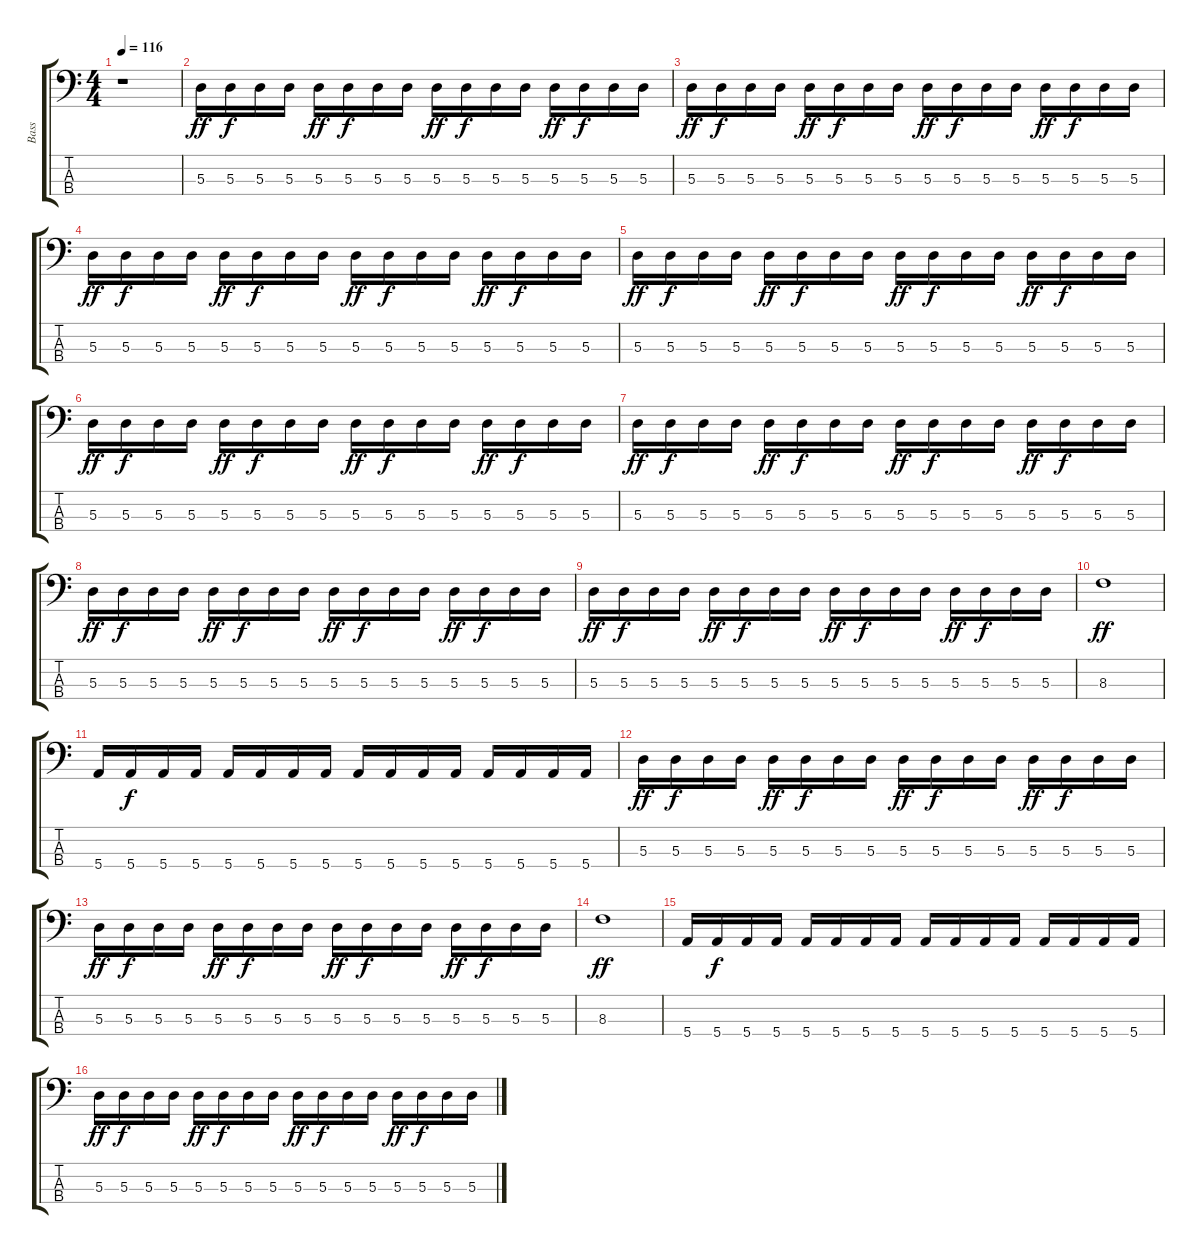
\track ("Bass" "Bass") {instrument electricbasspick}
\staff {score tabs}
\tuning (G2 D2 A1 E1) {hide}
\ts (4 4)
\tempo 116
\clef f4
\ks c
r.1{dy ff instrument electricbasspick} |
5.3.16 5.3.16{dy f} 5.3.16 5.3.16 5.3.16{dy ff} 5.3.16{dy f} 5.3.16 5.3.16 5.3.16{dy ff} 5.3.16{dy f} 5.3.16 5.3.16 5.3.16{dy ff} 5.3.16{dy f} 5.3.16 5.3.16 |
5.3.16{dy ff} 5.3.16{dy f} 5.3.16 5.3.16 5.3.16{dy ff} 5.3.16{dy f} 5.3.16 5.3.16 5.3.16{dy ff} 5.3.16{dy f} 5.3.16 5.3.16 5.3.16{dy ff} 5.3.16{dy f} 5.3.16 5.3.16 |
5.3.16{dy ff} 5.3.16{dy f} 5.3.16 5.3.16 5.3.16{dy ff} 5.3.16{dy f} 5.3.16 5.3.16 5.3.16{dy ff} 5.3.16{dy f} 5.3.16 5.3.16 5.3.16{dy ff} 5.3.16{dy f} 5.3.16 5.3.16 |
5.3.16{dy ff} 5.3.16{dy f} 5.3.16 5.3.16 5.3.16{dy ff} 5.3.16{dy f} 5.3.16 5.3.16 5.3.16{dy ff} 5.3.16{dy f} 5.3.16 5.3.16 5.3.16{dy ff} 5.3.16{dy f} 5.3.16 5.3.16 |
5.3.16{dy ff} 5.3.16{dy f} 5.3.16 5.3.16 5.3.16{dy ff} 5.3.16{dy f} 5.3.16 5.3.16 5.3.16{dy ff} 5.3.16{dy f} 5.3.16 5.3.16 5.3.16{dy ff} 5.3.16{dy f} 5.3.16 5.3.16 |
5.3.16{dy ff} 5.3.16{dy f} 5.3.16 5.3.16 5.3.16{dy ff} 5.3.16{dy f} 5.3.16 5.3.16 5.3.16{dy ff} 5.3.16{dy f} 5.3.16 5.3.16 5.3.16{dy ff} 5.3.16{dy f} 5.3.16 5.3.16 |
5.3.16{dy ff} 5.3.16{dy f} 5.3.16 5.3.16 5.3.16{dy ff} 5.3.16{dy f} 5.3.16 5.3.16 5.3.16{dy ff} 5.3.16{dy f} 5.3.16 5.3.16 5.3.16{dy ff} 5.3.16{dy f} 5.3.16 5.3.16 |
5.3.16{dy ff} 5.3.16{dy f} 5.3.16 5.3.16 5.3.16{dy ff} 5.3.16{dy f} 5.3.16 5.3.16 5.3.16{dy ff} 5.3.16{dy f} 5.3.16 5.3.16 5.3.16{dy ff} 5.3.16{dy f} 5.3.16 5.3.16 |
8.3.1{dy ff} |
5.4.16 5.4.16{dy f} 5.4.16 5.4.16 5.4.16 5.4.16 5.4.16 5.4.16 5.4.16 5.4.16 5.4.16 5.4.16 5.4.16 5.4.16 5.4.16 5.4.16 |
5.3.16{dy ff} 5.3.16{dy f} 5.3.16 5.3.16 5.3.16{dy ff} 5.3.16{dy f} 5.3.16 5.3.16 5.3.16{dy ff} 5.3.16{dy f} 5.3.16 5.3.16 5.3.16{dy ff} 5.3.16{dy f} 5.3.16 5.3.16 |
5.3.16{dy ff} 5.3.16{dy f} 5.3.16 5.3.16 5.3.16{dy ff} 5.3.16{dy f} 5.3.16 5.3.16 5.3.16{dy ff} 5.3.16{dy f} 5.3.16 5.3.16 5.3.16{dy ff} 5.3.16{dy f} 5.3.16 5.3.16 |
8.3.1{dy ff} |
5.4.16 5.4.16{dy f} 5.4.16 5.4.16 5.4.16 5.4.16 5.4.16 5.4.16 5.4.16 5.4.16 5.4.16 5.4.16 5.4.16 5.4.16 5.4.16 5.4.16 |
5.3.16{dy ff} 5.3.16{dy f} 5.3.16 5.3.16 5.3.16{dy ff} 5.3.16{dy f} 5.3.16 5.3.16 5.3.16{dy ff} 5.3.16{dy f} 5.3.16 5.3.16 5.3.16{dy ff} 5.3.16{dy f} 5.3.16 5.3.16
